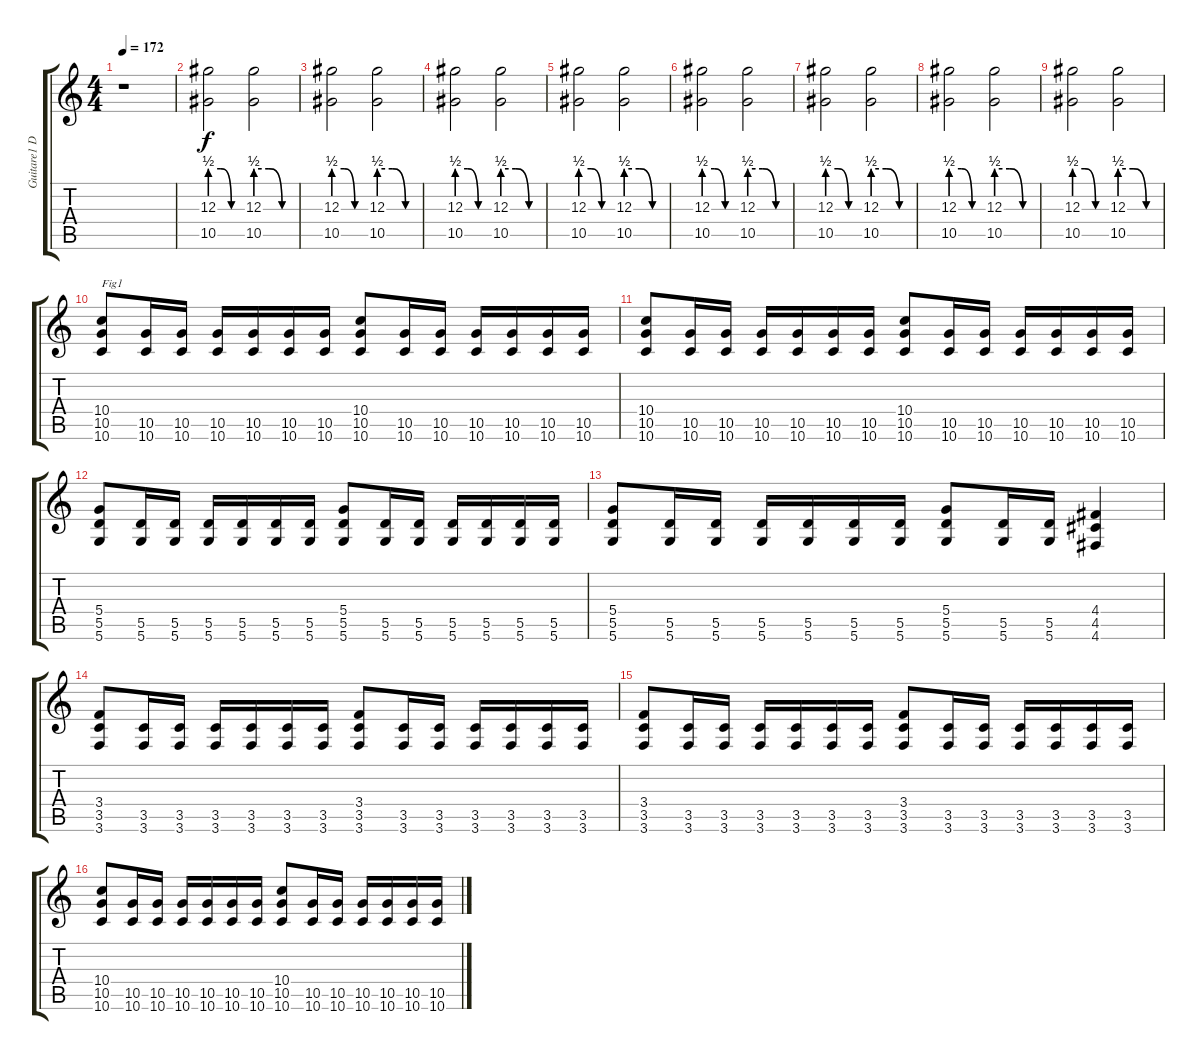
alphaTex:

\track ("Guitare1 Dr-D" "Guitare1 D") {instrument distortionguitar}
\staff {score tabs}
\tuning (E4 B3 G3 D3 A2 D2) {hide}
\ts (4 4)
\tempo 172
\clef g2
\ks c
r.1{dy f instrument distortionguitar} |
(12.3{be (custom 0 2 20 2 40 0 60 0)} 10.5{be (custom 0 2 20 2 40 0 60 0)}).2 (12.3{be (custom 0 2 20 2 40 0 60 0)} 10.5{be (custom 0 2 20 2 40 0 60 0)}).2 |
(12.3{be (custom 0 2 20 2 40 0 60 0)} 10.5{be (custom 0 2 20 2 40 0 60 0)}).2 (12.3{be (custom 0 2 20 2 40 0 60 0)} 10.5{be (custom 0 2 20 2 40 0 60 0)}).2 |
(12.3{be (custom 0 2 20 2 40 0 60 0)} 10.5{be (custom 0 2 20 2 40 0 60 0)}).2 (12.3{be (custom 0 2 20 2 40 0 60 0)} 10.5{be (custom 0 2 20 2 40 0 60 0)}).2 |
(12.3{be (custom 0 2 20 2 40 0 60 0)} 10.5{be (custom 0 2 20 2 40 0 60 0)}).2 (12.3{be (custom 0 2 20 2 40 0 60 0)} 10.5{be (custom 0 2 20 2 40 0 60 0)}).2 |
(12.3{be (custom 0 2 20 2 40 0 60 0)} 10.5{be (custom 0 2 20 2 40 0 60 0)}).2 (12.3{be (custom 0 2 20 2 40 0 60 0)} 10.5{be (custom 0 2 20 2 40 0 60 0)}).2 |
(12.3{be (custom 0 2 20 2 40 0 60 0)} 10.5{be (custom 0 2 20 2 40 0 60 0)}).2 (12.3{be (custom 0 2 20 2 40 0 60 0)} 10.5{be (custom 0 2 20 2 40 0 60 0)}).2 |
(12.3{be (custom 0 2 20 2 40 0 60 0)} 10.5{be (custom 0 2 20 2 40 0 60 0)}).2 (12.3{be (custom 0 2 20 2 40 0 60 0)} 10.5{be (custom 0 2 20 2 40 0 60 0)}).2 |
(12.3{be (custom 0 2 20 2 40 0 60 0)} 10.5{be (custom 0 2 20 2 40 0 60 0)}).2 (12.3{be (custom 0 2 20 2 40 0 60 0)} 10.5{be (custom 0 2 20 2 40 0 60 0)}).2 |
(10.4 10.5 10.6).8{txt "Fig1"} (10.5 10.6).16 (10.5 10.6).16 (10.5 10.6).16 (10.5 10.6).16 (10.5 10.6).16 (10.5 10.6).16 (10.4 10.5 10.6).8 (10.5 10.6).16 (10.5 10.6).16 (10.5 10.6).16 (10.5 10.6).16 (10.5 10.6).16 (10.5 10.6).16 |
(10.4 10.5 10.6).8 (10.5 10.6).16 (10.5 10.6).16 (10.5 10.6).16 (10.5 10.6).16 (10.5 10.6).16 (10.5 10.6).16 (10.4 10.5 10.6).8 (10.5 10.6).16 (10.5 10.6).16 (10.5 10.6).16 (10.5 10.6).16 (10.5 10.6).16 (10.5 10.6).16 |
(5.4 5.5 5.6).8 (5.5 5.6).16 (5.5 5.6).16 (5.5 5.6).16 (5.5 5.6).16 (5.5 5.6).16 (5.5 5.6).16 (5.4 5.5 5.6).8 (5.5 5.6).16 (5.5 5.6).16 (5.5 5.6).16 (5.5 5.6).16 (5.5 5.6).16 (5.5 5.6).16 |
(5.4 5.5 5.6).8 (5.5 5.6).16 (5.5 5.6).16 (5.5 5.6).16 (5.5 5.6).16 (5.5 5.6).16 (5.5 5.6).16 (5.4 5.5 5.6).8 (5.5 5.6).16 (5.5 5.6).16 (4.4 4.5 4.6).4 |
(3.4 3.5 3.6).8 (3.5 3.6).16 (3.5 3.6).16 (3.5 3.6).16 (3.5 3.6).16 (3.5 3.6).16 (3.5 3.6).16 (3.4 3.5 3.6).8 (3.5 3.6).16 (3.5 3.6).16 (3.5 3.6).16 (3.5 3.6).16 (3.5 3.6).16 (3.5 3.6).16 |
(3.4 3.5 3.6).8 (3.5 3.6).16 (3.5 3.6).16 (3.5 3.6).16 (3.5 3.6).16 (3.5 3.6).16 (3.5 3.6).16 (3.4 3.5 3.6).8 (3.5 3.6).16 (3.5 3.6).16 (3.5 3.6).16 (3.5 3.6).16 (3.5 3.6).16 (3.5 3.6).16 |
(10.4 10.5 10.6).8 (10.5 10.6).16 (10.5 10.6).16 (10.5 10.6).16 (10.5 10.6).16 (10.5 10.6).16 (10.5 10.6).16 (10.4 10.5 10.6).8 (10.5 10.6).16 (10.5 10.6).16 (10.5 10.6).16 (10.5 10.6).16 (10.5 10.6).16 (10.5 10.6).16
